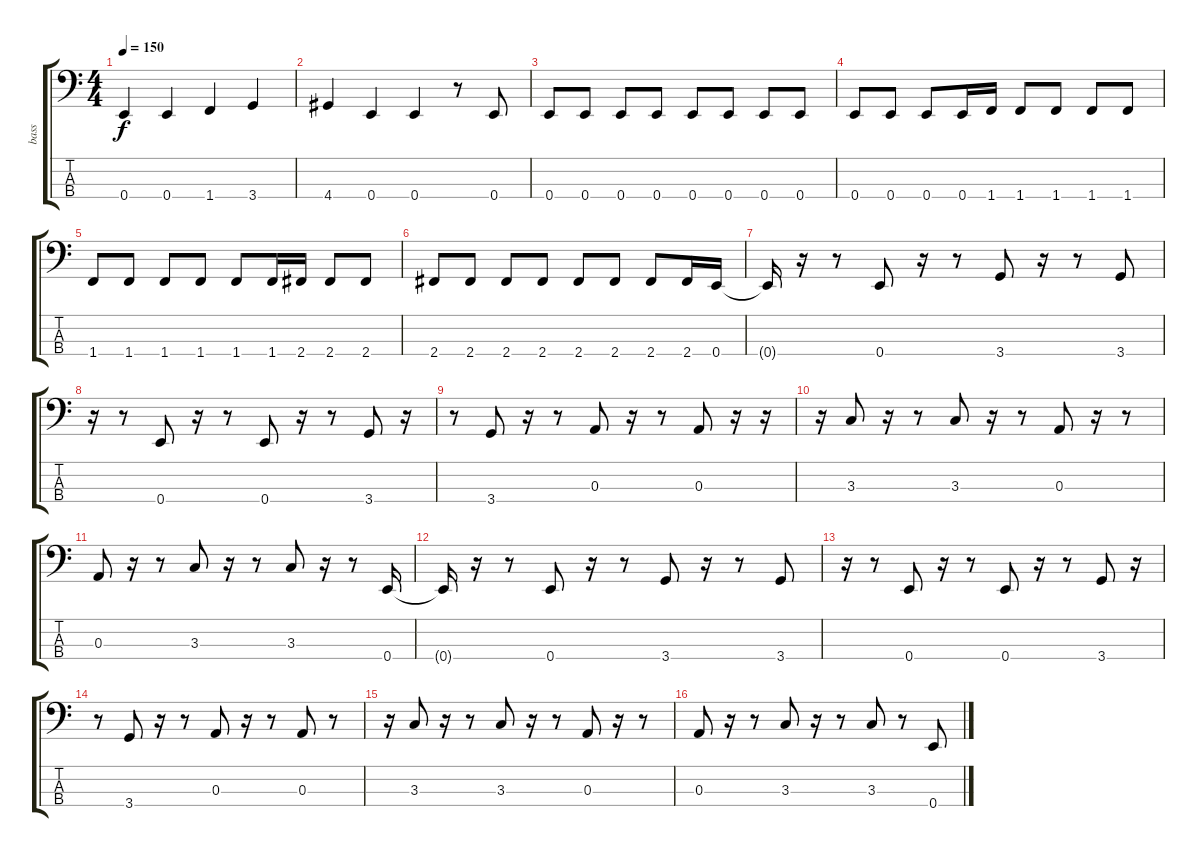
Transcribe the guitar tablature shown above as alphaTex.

\track ("bass" "bass") {instrument electricbassfinger}
\staff {score tabs}
\tuning (G2 D2 A1 E1) {hide}
\ts (4 4)
\tempo 150
\clef f4
\ks c
0.4.4{dy f} 0.4.4 1.4.4 3.4.4 |
4.4.4 0.4.4 0.4.4 r.8 0.4.8 |
0.4.8 0.4.8 0.4.8 0.4.8 0.4.8 0.4.8 0.4.8 0.4.8 |
0.4.8 0.4.8 0.4.8 0.4.16 1.4.16 1.4.8 1.4.8 1.4.8 1.4.8 |
1.4.8 1.4.8 1.4.8 1.4.8 1.4.8 1.4.16 2.4.16 2.4.8 2.4.8 |
2.4.8 2.4.8 2.4.8 2.4.8 2.4.8 2.4.8 2.4.8 2.4.16 0.4.16 |
0.4{t}.16 r.16 r.8 0.4.8 r.16 r.8 3.4.8 r.16 r.8 3.4.8 |
r.16 r.8 0.4.8 r.16 r.8 0.4.8 r.16 r.8 3.4.8 r.16 |
r.8 3.4.8 r.16 r.8 0.3.8 r.16 r.8 0.3.8 r.16 r.16 |
r.16 3.3.8 r.16 r.8 3.3.8 r.16 r.8 0.3.8 r.16 r.8 |
0.3.8 r.16 r.8 3.3.8 r.16 r.8 3.3.8 r.16 r.8 0.4.16 |
0.4{t}.16 r.16 r.8 0.4.8 r.16 r.8 3.4.8 r.16 r.8 3.4.8 |
r.16 r.8 0.4.8 r.16 r.8 0.4.8 r.16 r.8 3.4.8 r.16 |
r.8 3.4.8 r.16 r.8 0.3.8 r.16 r.8 0.3.8 r.8 |
r.16 3.3.8 r.16 r.8 3.3.8 r.16 r.8 0.3.8 r.16 r.8 |
0.3.8 r.16 r.8 3.3.8 r.16 r.8 3.3.8 r.8 0.4.8
